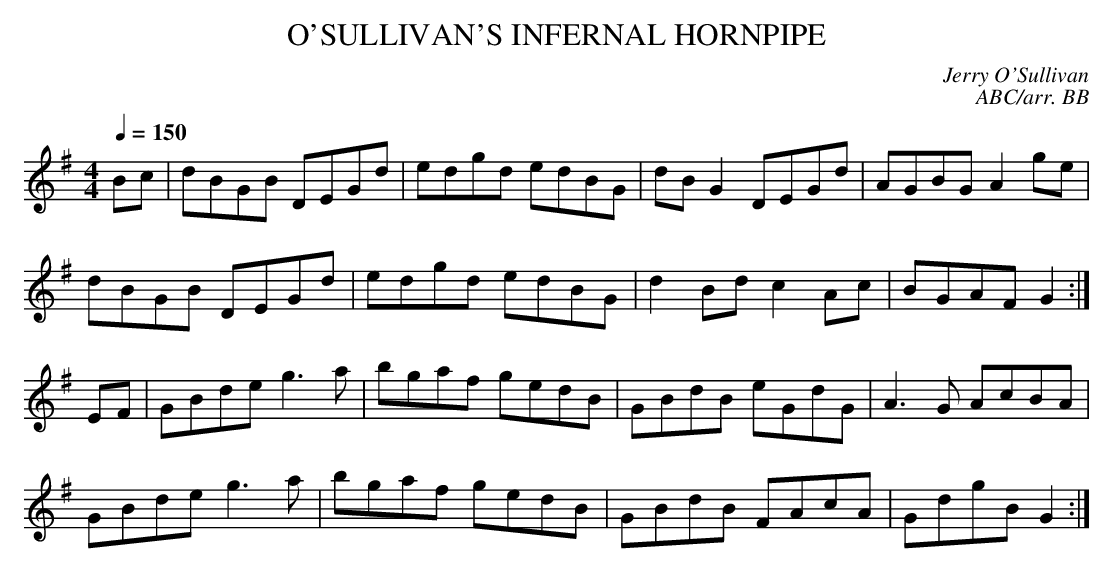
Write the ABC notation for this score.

X:1
T:O'SULLIVAN'S INFERNAL HORNPIPE
C:Jerry O'Sullivan
C:ABC/arr. BB
Q:1/4=150
M:4/4
L:1/8
K:G % simplified version
Bc|dBGB DEGd|edgd edBG|dBG2 DEGd|AGBG A2 ge|
dBGB DEGd|edgd edBG|d2Bd c2Ac|BGAF G2 :|
EF|GBde g3a|bgaf gedB|GBdB eGdG|A3G AcBA|
GBde g3a|bgaf gedB|GBdB FAcA|GdgB G2 :|
